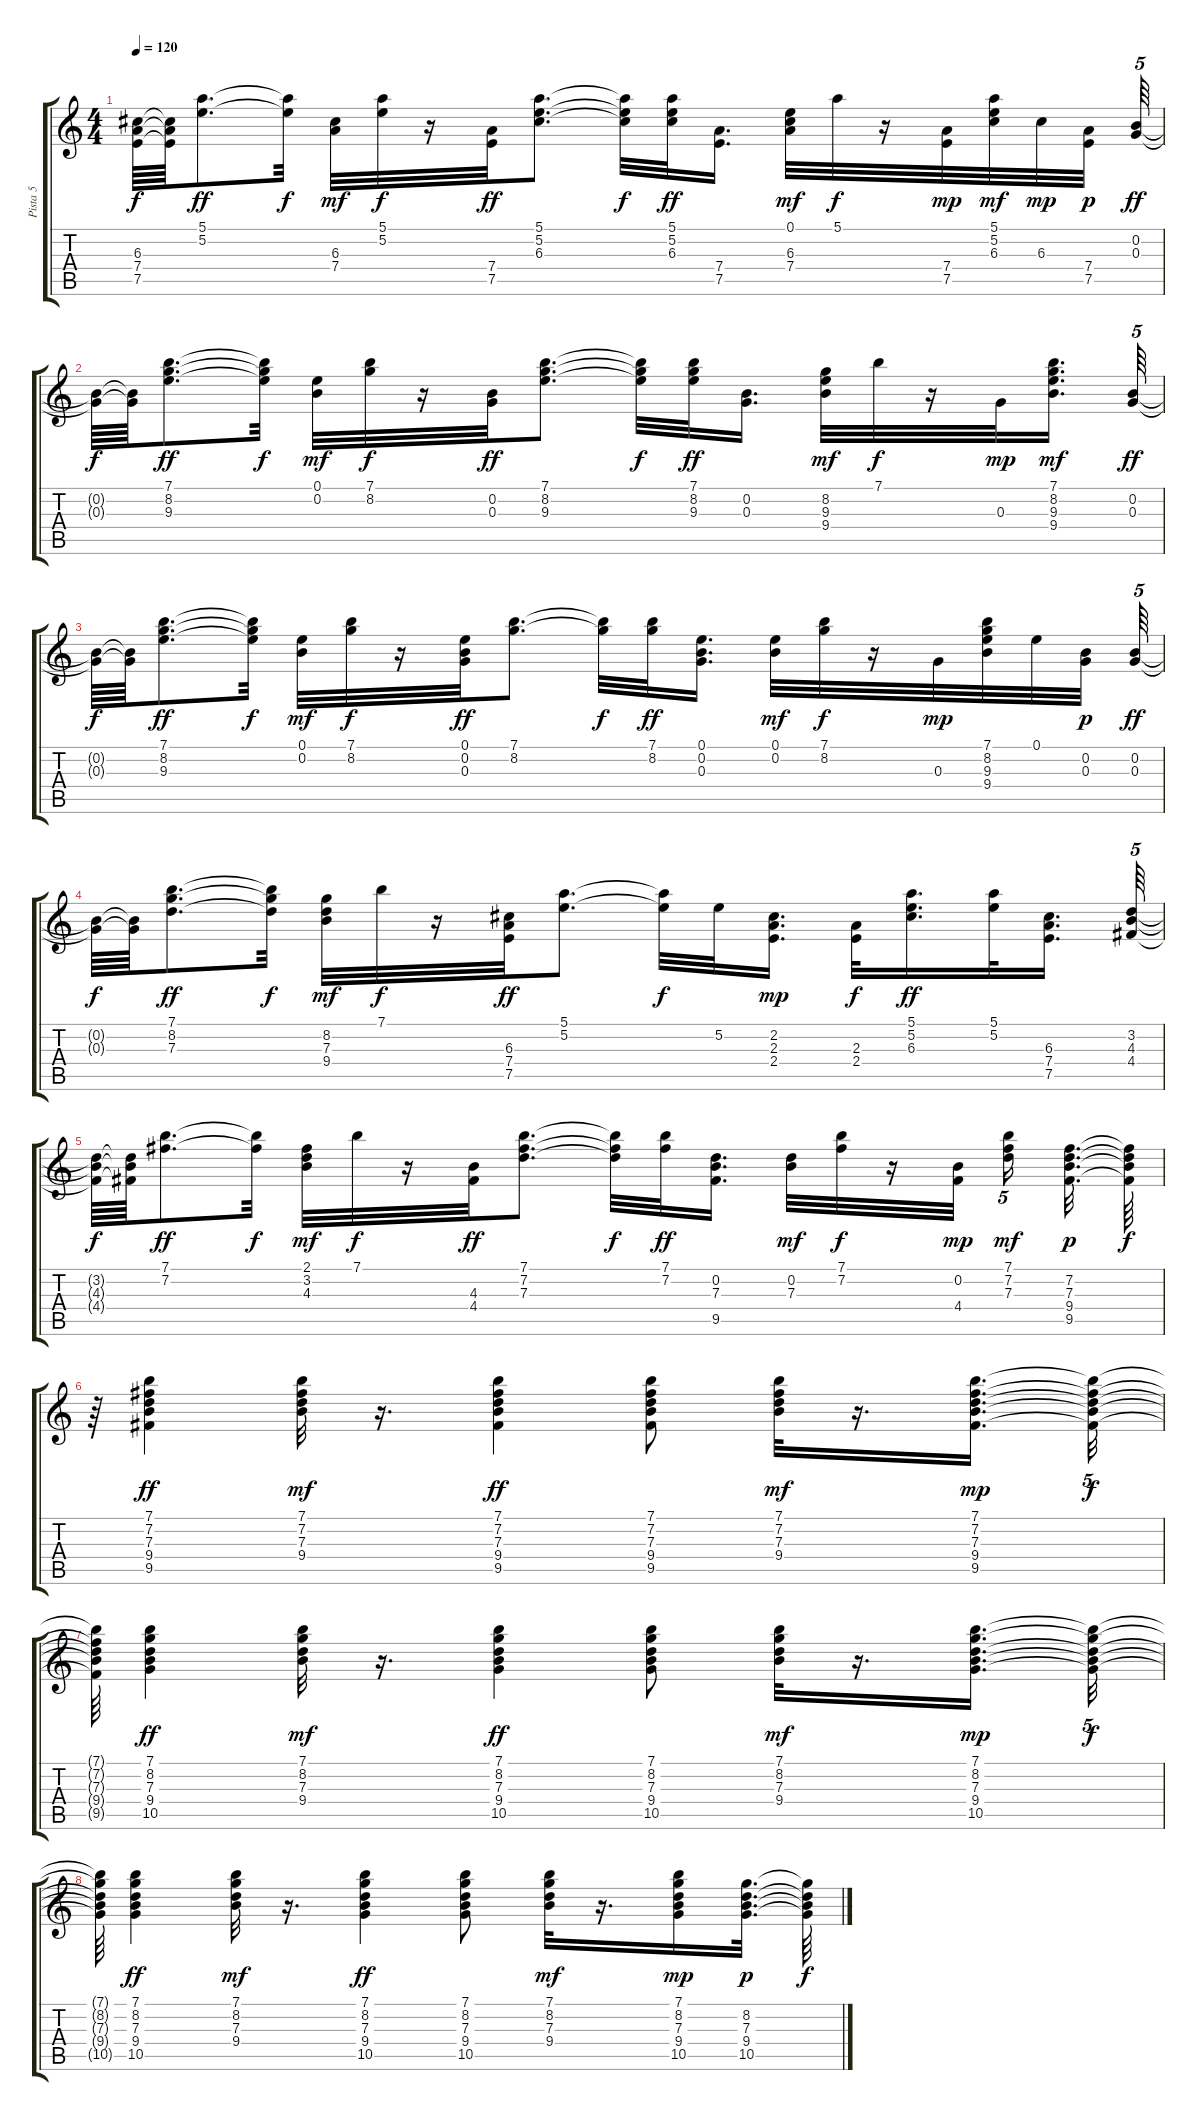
\track ("Pista 5" "Pista 5") {instrument acousticguitarsteel}
\staff {score tabs}
\tuning (E4 B3 G3 D3 A2 E2) {hide}
\ts (4 4)
\tempo 120
\clef g2
\ks c
(6.3{t} 7.4{t} 7.5{t}).64{dy f} (6.3{t} 7.4{t} 7.5{t}).64 (5.1 5.2).8{d dy ff} (5.1{t} 5.2{t}).32{dy f} (6.3 7.4).32{dy mf} (5.1 5.2).32{dy f} r.16 (7.4 7.5).32{dy ff} (5.1 5.2 6.3).8{d} (5.1{t} 5.2{t} 6.3{t}).32{dy f} (5.1 5.2 6.3).32{dy ff} (7.4 7.5).16{d} (0.1 6.3 7.4).32{dy mf} 5.1.32{dy f} r.16 (7.4 7.5).32{dy mp} (5.1 5.2 6.3).32{dy mf} 6.3.32{dy mp} (7.4 7.5).32{dy p} (0.2 0.3).64{tu (5 4) dy ff} |
(0.2{t} 0.3{t}).64{dy f} (0.2{t} 0.3{t}).64 (7.1 8.2 9.3).8{d dy ff} (7.1{t} 8.2{t} 9.3{t}).32{dy f} (0.1 0.2).32{dy mf} (7.1 8.2).32{dy f} r.16 (0.2 0.3).32{dy ff} (7.1 8.2 9.3).8{d} (7.1{t} 8.2{t} 9.3{t}).32{dy f} (7.1 8.2 9.3).32{dy ff} (0.2 0.3).16{d} (8.2 9.3 9.4).32{dy mf} 7.1.32{dy f} r.16 0.3.32{dy mp} (7.1 8.2 9.3 9.4).16{d dy mf} (0.2 0.3).64{tu (5 4) dy ff} |
(0.2{t} 0.3{t}).64{dy f} (0.2{t} 0.3{t}).64 (7.1 8.2 9.3).8{d dy ff} (7.1{t} 8.2{t} 9.3{t}).32{dy f} (0.1 0.2).32{dy mf} (7.1 8.2).32{dy f} r.16 (0.1 0.2 0.3).32{dy ff} (7.1 8.2).8{d} (7.1{t} 8.2{t}).32{dy f} (7.1 8.2).32{dy ff} (0.1 0.2 0.3).16{d} (0.1 0.2).32{dy mf} (7.1 8.2).32{dy f} r.16 0.3.32{dy mp} (7.1 8.2 9.3 9.4).32 0.1.32 (0.2 0.3).32{dy p} (0.2 0.3).64{tu (5 4) dy ff} |
(0.2{t} 0.3{t}).64{dy f} (0.2{t} 0.3{t}).64 (7.1 8.2 7.3).8{d dy ff} (7.1{t} 8.2{t} 7.3{t}).32{dy f} (8.2 7.3 9.4).32{dy mf} 7.1.32{dy f} r.16 (6.3 7.4 7.5).32{dy ff} (5.1 5.2).8{d} (5.1{t} 5.2{t}).32{dy f} 5.2.32 (2.2 2.3 2.4).16{d dy mp} (2.3 2.4).32{dy f} (5.1 5.2 6.3).16{d dy ff} (5.1 5.2).32 (6.3 7.4 7.5).16{d} (3.2 4.3 4.4).64{tu (5 4)} |
(3.2{t} 4.3{t} 4.4{t}).64{dy f} (3.2{t} 4.3{t} 4.4{t}).64 (7.1 7.2).8{d dy ff} (7.1{t} 7.2{t}).32{dy f} (2.1 3.2 4.3).32{dy mf} 7.1.32{dy f} r.16 (4.3 4.4).32{dy ff} (7.1 7.2 7.3).8{d} (7.1{t} 7.2{t} 7.3{t}).32{dy f} (7.1 7.2).32{dy ff} (0.2 7.3 9.5).16{d} (0.2 7.3).32{dy mf} (7.1 7.2).32{dy f} r.16 (0.2 4.4).32{dy mp beam splitsecondary} (7.1 7.2 7.3).16{tu (5 4) dy mf} (7.2 7.3 9.4 9.5).32{d dy p} (7.2{t} 7.3{t} 9.4{t} 9.5{t}).64{dy f} |
r.64 (7.1 7.2 7.3 9.4 9.5).4{dy ff} (7.1 7.2 7.3 9.4).32{dy mf} r.16{d} (7.1 7.2 7.3 9.4 9.5).4{dy ff} (7.1 7.2 7.3 9.4 9.5).8 (7.1 7.2 7.3 9.4).32{dy mf} r.16{d} (7.1 7.2 7.3 9.4 9.5).16{d dy mp} (7.1{t} 7.2{t} 7.3{t} 9.4{t} 9.5{t}).32{tu (5 4) dy f} |
(7.1{t} 7.2{t} 7.3{t} 9.4{t} 9.5{t}).64 (7.1 8.2 7.3 9.4 10.5).4{dy ff} (7.1 8.2 7.3 9.4).32{dy mf} r.16{d} (7.1 8.2 7.3 9.4 10.5).4{dy ff} (7.1 8.2 7.3 9.4 10.5).8 (7.1 8.2 7.3 9.4).32{dy mf} r.16{d} (7.1 8.2 7.3 9.4 10.5).16{d dy mp} (7.1{t} 8.2{t} 7.3{t} 9.4{t} 10.5{t}).32{tu (5 4) dy f} |
(7.1{t} 8.2{t} 7.3{t} 9.4{t} 10.5{t}).64 (7.1 8.2 7.3 9.4 10.5).4{dy ff} (7.1 8.2 7.3 9.4).32{dy mf} r.16{d} (7.1 8.2 7.3 9.4 10.5).4{dy ff} (7.1 8.2 7.3 9.4 10.5).8 (7.1 8.2 7.3 9.4).32{dy mf} r.16{d} (7.1 8.2 7.3 9.4 10.5).16{dy mp} (8.2 7.3 9.4 10.5).32{d dy p} (8.2{t} 7.3{t} 9.4{t} 10.5{t}).64{dy f}
